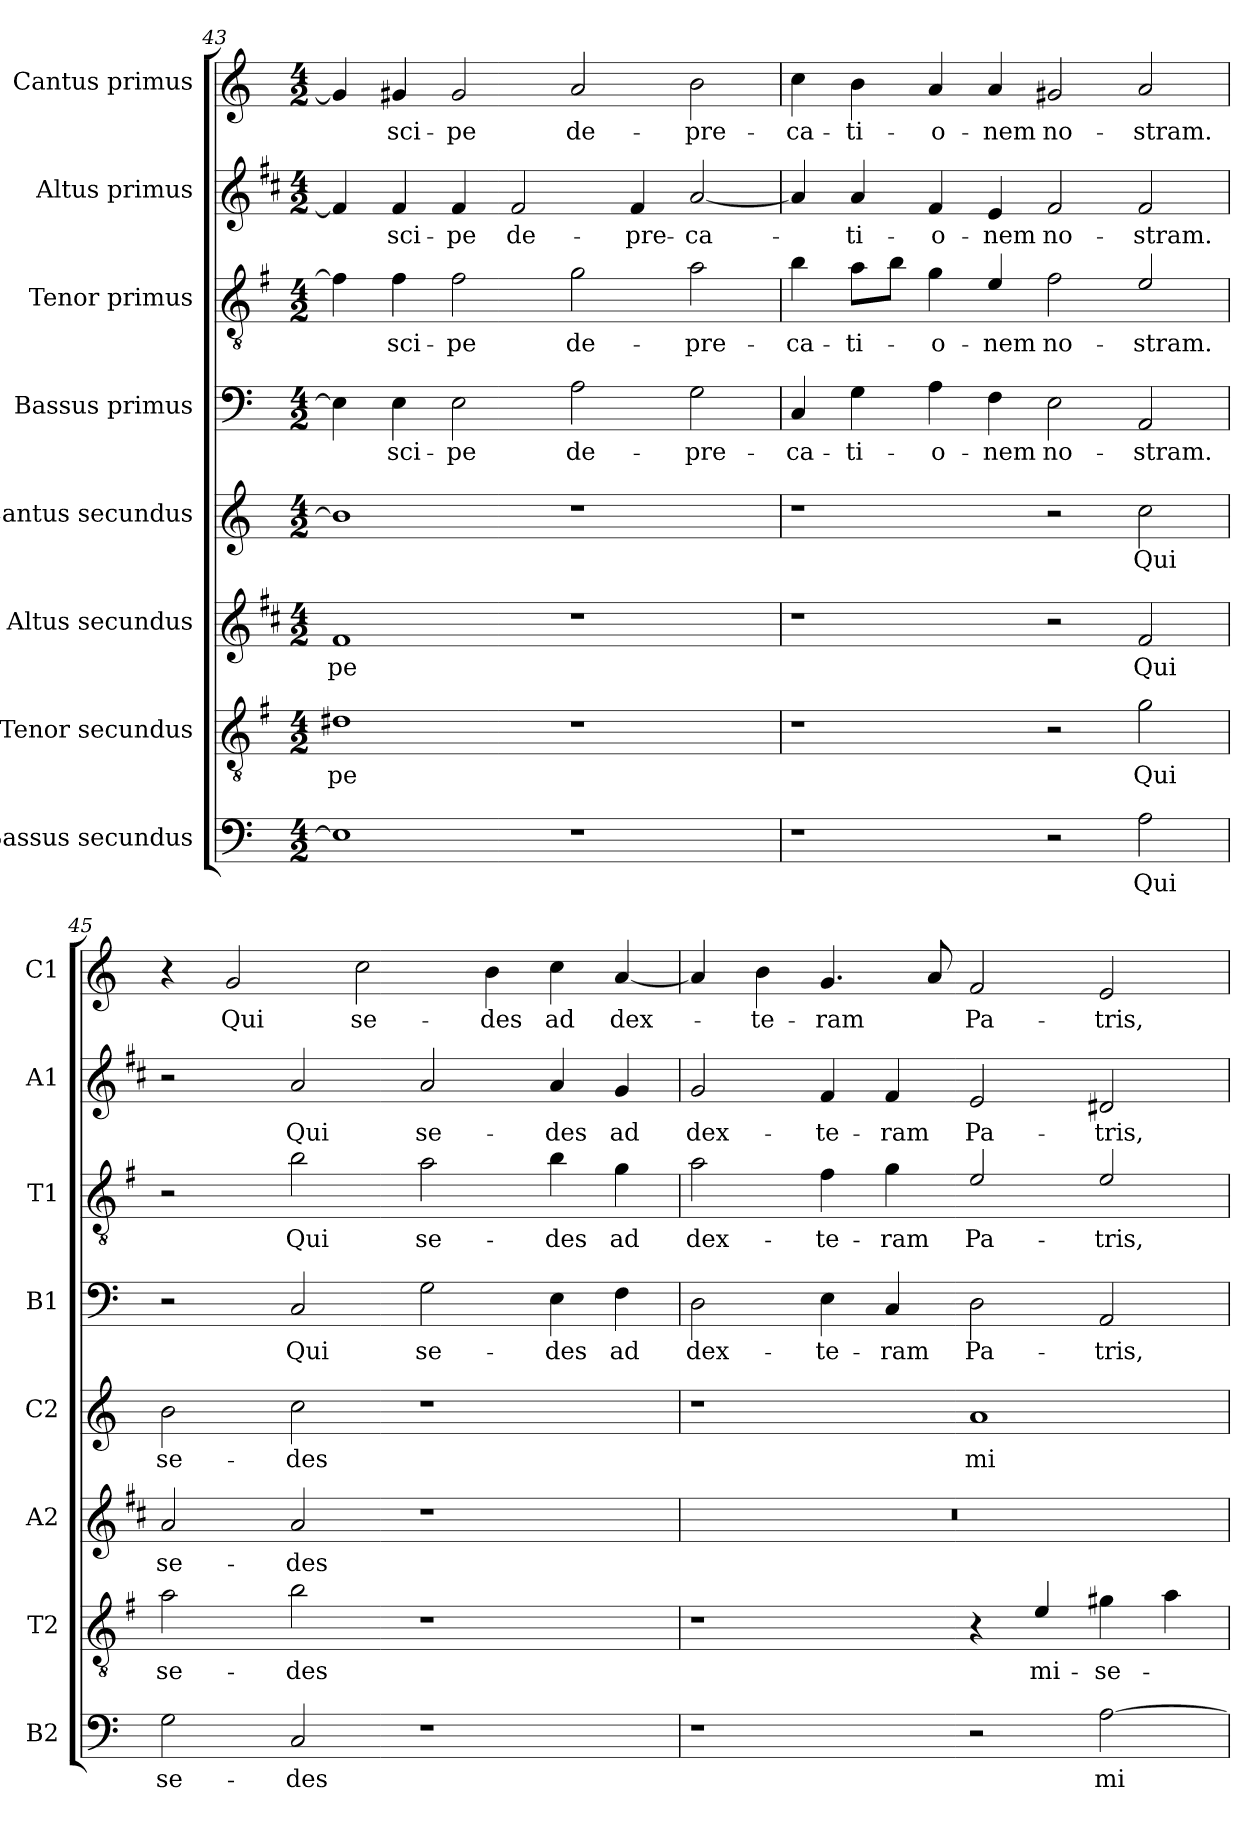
**kern	**text	**kern	**text	**kern	**text	**kern	**text	**kern	**text	**kern	**text	**kern	**text	**kern	**text
*part8	*part8	*part7	*part7	*part6	*part6	*part5	*part5	*part4	*part4	*part3	*part3	*part2	*part2	*part1	*part1
*staff8	*staff8	*staff7	*staff7	*staff6	*staff6	*staff5	*staff5	*staff4	*staff4	*staff3	*staff3	*staff2	*staff2	*staff1	*staff1
*I"Bassus secundus	*	*I"Tenor secundus	*	*I"Altus secundus	*	*I"Cantus secundus	*	*I"Bassus primus	*	*I"Tenor primus	*	*I"Altus primus	*	*I"Cantus primus	*
*I'B2	*	*I'T2	*	*I'A2	*	*I'C2	*	*I'B1	*	*I'T1	*	*I'A1	*	*I'C1	*
*clefF4	*	*clefGv2	*	*clefG2	*	*clefG2	*	*clefF4	*	*clefGv2	*	*clefG2	*	*clefG2	*
*	*	*ITrd4c7	*	*ITrd1c2	*	*	*	*	*	*ITrd4c7	*	*ITrd1c2	*	*	*
*k[]	*	*k[]	*	*k[]	*	*k[]	*	*k[]	*	*k[]	*	*k[]	*	*k[]	*
*C:	*	*C:	*	*C:	*	*C:	*	*C:	*	*C:	*	*C:	*	*C:	*
*M4/2	*	*M4/2	*	*M4/2	*	*M4/2	*	*M4/2	*	*M4/2	*	*M4/2	*	*M4/2	*
=43	=43	=43	=43	=43	=43	=43	=43	=43	=43	=43	=43	=43	=43	=43	=43
!	!	!	!LO:LY:b	!	!LO:LY:b	!	!	!	!	!	!	!	!	!	!
1E]	.	1G#X	-pe	1e	-pe	1b]	.	4E\]	.	4B\]	.	4e/]	.	4g#/]	.
!	!	!	!	!	!	!	!	!	!LO:LY:b	!	!LO:LY:b	!	!LO:LY:b	!	!LO:LY:b
.	.	.	.	.	.	.	.	4E\	-sci-	4B\	-sci-	4e/	-sci-	4g#X/	-sci-
!	!	!	!	!	!	!	!	!	!LO:LY:b	!	!LO:LY:b	!	!LO:LY:b	!	!LO:LY:b
.	.	.	.	.	.	.	.	2E\	-pe	2B\	-pe	4e/	-pe	2g#/	-pe
!	!	!	!	!	!	!	!	!	!	!	!	!	!LO:LY:b	!	!
.	.	.	.	.	.	.	.	.	.	.	.	2e/	de-	.	.
!	!	!	!	!	!	!	!	!	!LO:LY:b	!	!LO:LY:b	!	!	!	!LO:LY:b
1r	.	1r	.	1r	.	1r	.	2A\	de-	2c\	de-	.	.	2a/	de-
!	!	!	!	!	!	!	!	!	!	!	!	!	!LO:LY:b	!	!
.	.	.	.	.	.	.	.	.	.	.	.	4e/	-pre-	.	.
!	!	!	!	!	!	!	!	!	!LO:LY:b	!	!LO:LY:b	!	!LO:LY:b	!	!LO:LY:b
.	.	.	.	.	.	.	.	2G\	-pre-	2d\	-pre-	[2g/	-ca-	2b\	-pre-
=44	=44	=44	=44	=44	=44	=44	=44	=44	=44	=44	=44	=44	=44	=44	=44
!	!	!	!	!	!	!	!	!	!LO:LY:b	!	!LO:LY:b	!	!	!	!LO:LY:b
1r	.	1r	.	1r	.	1r	.	4C/	-ca-	4e\	-ca-	4g/]	.	4cc\	-ca-
!	!	!	!	!	!	!	!	!	!LO:LY:b	!	!LO:LY:b	!	!LO:LY:b	!	!LO:LY:b
.	.	.	.	.	.	.	.	4G\	-ti-	8d\L	-ti-	4g/	-ti-	4b\	-ti-
.	.	.	.	.	.	.	.	.	.	8e\J	.	.	.	.	.
!	!	!	!	!	!	!	!	!	!LO:LY:b	!	!LO:LY:b	!	!LO:LY:b	!	!LO:LY:b
.	.	.	.	.	.	.	.	4A\	-o-	4c\	-o-	4e/	-o-	4a/	-o-
!	!	!	!	!	!	!	!	!	!LO:LY:b	!	!LO:LY:b	!	!LO:LY:b	!	!LO:LY:b
.	.	.	.	.	.	.	.	4F\	-nem	4A/	-nem	4d/	-nem	4a/	-nem
!	!	!	!	!	!	!	!	!	!LO:LY:b	!	!LO:LY:b	!	!LO:LY:b	!	!LO:LY:b
2r	.	2r	.	2r	.	2r	.	2E\	no-	2B\	no-	2e/	no-	2g#X/	no-
!	!LO:LY:b	!	!LO:LY:b	!	!LO:LY:b	!	!LO:LY:b	!	!LO:LY:b	!	!LO:LY:b	!	!LO:LY:b	!	!LO:LY:b
2A\	Qui	2c\	Qui	2e/	Qui	2cc\	Qui	2AA/	-stram.	2A/	-stram.	2e/	-stram.	2a/	-stram.
=45	=45	=45	=45	=45	=45	=45	=45	=45	=45	=45	=45	=45	=45	=45	=45
!	!LO:LY:b	!	!LO:LY:b	!	!LO:LY:b	!	!LO:LY:b	!	!	!	!	!	!	!	!
2G\	se-	2d\	se-	2g/	se-	2b\	se-	2r	.	2r	.	2r	.	4r	.
!	!	!	!	!	!	!	!	!	!	!	!	!	!	!	!LO:LY:b
.	.	.	.	.	.	.	.	.	.	.	.	.	.	2g/	Qui
!	!LO:LY:b	!	!LO:LY:b	!	!LO:LY:b	!	!LO:LY:b	!	!LO:LY:b	!	!LO:LY:b	!	!LO:LY:b	!	!
2C/	-des	2e\	-des	2g/	-des	2cc\	-des	2C/	Qui	2e\	Qui	2g/	Qui	.	.
!	!	!	!	!	!	!	!	!	!	!	!	!	!	!	!LO:LY:b
.	.	.	.	.	.	.	.	.	.	.	.	.	.	2cc\	se-
!	!	!	!	!	!	!	!	!	!LO:LY:b	!	!LO:LY:b	!	!LO:LY:b	!	!
1r	.	1r	.	1r	.	1r	.	2G\	se-	2d\	se-	2g/	se-	.	.
!	!	!	!	!	!	!	!	!	!	!	!	!	!	!	!LO:LY:b
.	.	.	.	.	.	.	.	.	.	.	.	.	.	4b\	-des
!	!	!	!	!	!	!	!	!	!LO:LY:b	!	!LO:LY:b	!	!LO:LY:b	!	!LO:LY:b
.	.	.	.	.	.	.	.	4E\	-des	4e\	-des	4g/	-des	4cc\	ad
!	!	!	!	!	!	!	!	!	!LO:LY:b	!	!LO:LY:b	!	!LO:LY:b	!	!LO:LY:b
.	.	.	.	.	.	.	.	4F\	ad	4c\	ad	4f/	ad	[4a/	dex-
!!LO:PB:g=z
=46	=46	=46	=46	=46	=46	=46	=46	=46	=46	=46	=46	=46	=46	=46	=46
!	!	!	!	!	!	!	!	!	!LO:LY:b	!	!LO:LY:b	!	!LO:LY:b	!	!
1r	.	1r	.	0r	.	1r	.	2D\	dex-	2d\	dex-	2f/	dex-	4a/]	.
!	!	!	!	!	!	!	!	!	!	!	!	!	!	!	!LO:LY:b
.	.	.	.	.	.	.	.	.	.	.	.	.	.	4b\	-te-
!	!	!	!	!	!	!	!	!	!LO:LY:b	!	!LO:LY:b	!	!LO:LY:b	!	!LO:LY:b
.	.	.	.	.	.	.	.	4E\	-te-	4B\	-te-	4e/	-te-	4.g/	-ram
!	!	!	!	!	!	!	!	!	!LO:LY:b	!	!LO:LY:b	!	!LO:LY:b	!	!
.	.	.	.	.	.	.	.	4C/	-ram	4c\	-ram	4e/	-ram	.	.
.	.	.	.	.	.	.	.	.	.	.	.	.	.	8a/	.
!	!	!	!	!	!	!	!LO:LY:b	!	!LO:LY:b	!	!LO:LY:b	!	!LO:LY:b	!	!LO:LY:b
2r	.	4r	.	.	.	1a	mi-	2D\	Pa-	2A/	Pa-	2d/	Pa-	2f/	Pa-
!	!	!	!LO:LY:b	!	!	!	!	!	!	!	!	!	!	!	!
.	.	4A/	mi-	.	.	.	.	.	.	.	.	.	.	.	.
!	!LO:LY:b	!	!LO:LY:b	!	!	!	!	!	!LO:LY:b	!	!LO:LY:b	!	!LO:LY:b	!	!LO:LY:b
[2A\	mi-	4c#X\	-se-	.	.	.	.	2AA/	-tris,	2A/	-tris,	2c#X/	-tris,	2e/	-tris,
.	.	4d\	.	.	.	.	.	.	.	.	.	.	.	.	.
=	=	=	=	=	=	=	=	=	=	=	=	=	=	=	=
*-	*-	*-	*-	*-	*-	*-	*-	*-	*-	*-	*-	*-	*-	*-	*-
